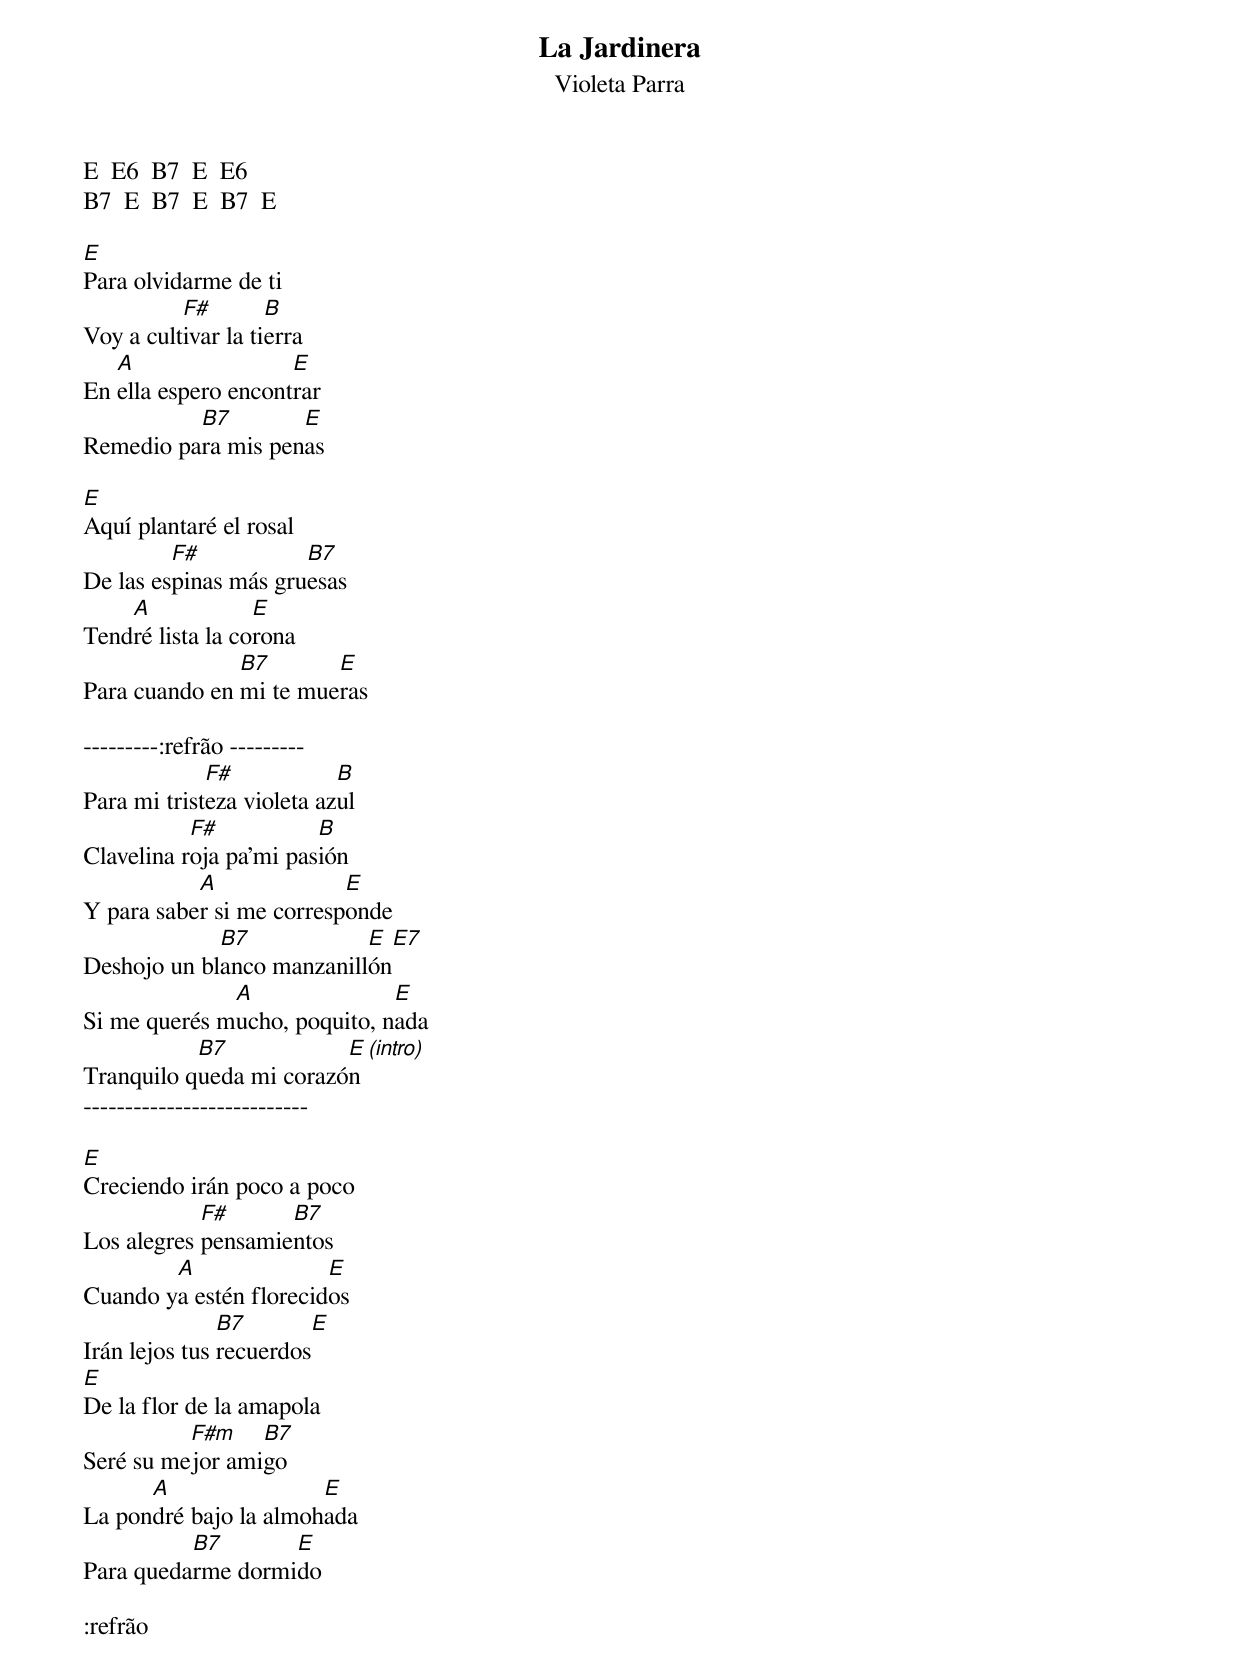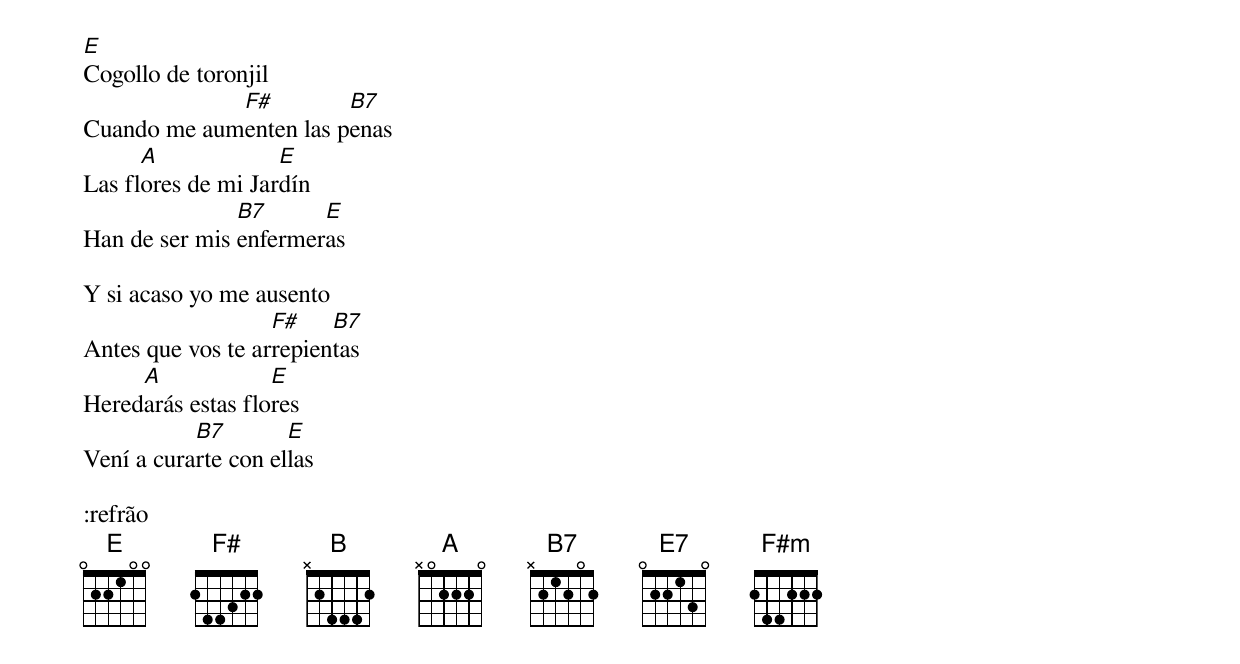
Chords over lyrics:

La Jardinera
Violeta Parra

E  E6  B7  E  E6
B7  E  B7  E  B7  E

E
Para olvidarme de ti
          F#        B
Voy a cultivar la tierra
   A                 E
En ella espero encontrar
          B7        E
Remedio para mis penas

E
Aquí plantaré el rosal
         F#           B7
De las espinas más gruesas
    A             E
Tendré lista la corona
               B7       E
Para cuando en mi te mueras

---------:refrão ---------
             F#            B
Para mi tristeza violeta azul
           F#           B
Clavelina roja pa'mi pasión
           A              E
Y para saber si me corresponde
             B7            E     E7
Deshojo un blanco manzanillón
              A               E
Si me querés mucho, poquito, nada
           B7            E  (intro)
Tranquilo queda mi corazón
---------------------------

E
Creciendo irán poco a poco
            F#      B7
Los alegres pensamientos
        A               E
Cuando ya estén florecidos
               B7        E
Irán lejos tus recuerdos
E
De la flor de la amapola
          F#m    B7
Seré su mejor amigo
      A                E
La pondré bajo la almohada
          B7       E
Para quedarme dormido

:refrão

E
Cogollo de toronjil
             F#         B7
Cuando me aumenten las penas
      A             E
Las flores de mi Jardín
               B7      E
Han de ser mis enfermeras

Y si acaso yo me ausento
                   F#    B7
Antes que vos te arrepientas
     A             E
Heredarás estas flores
           B7        E
Vení a curarte con ellas

:refrão
